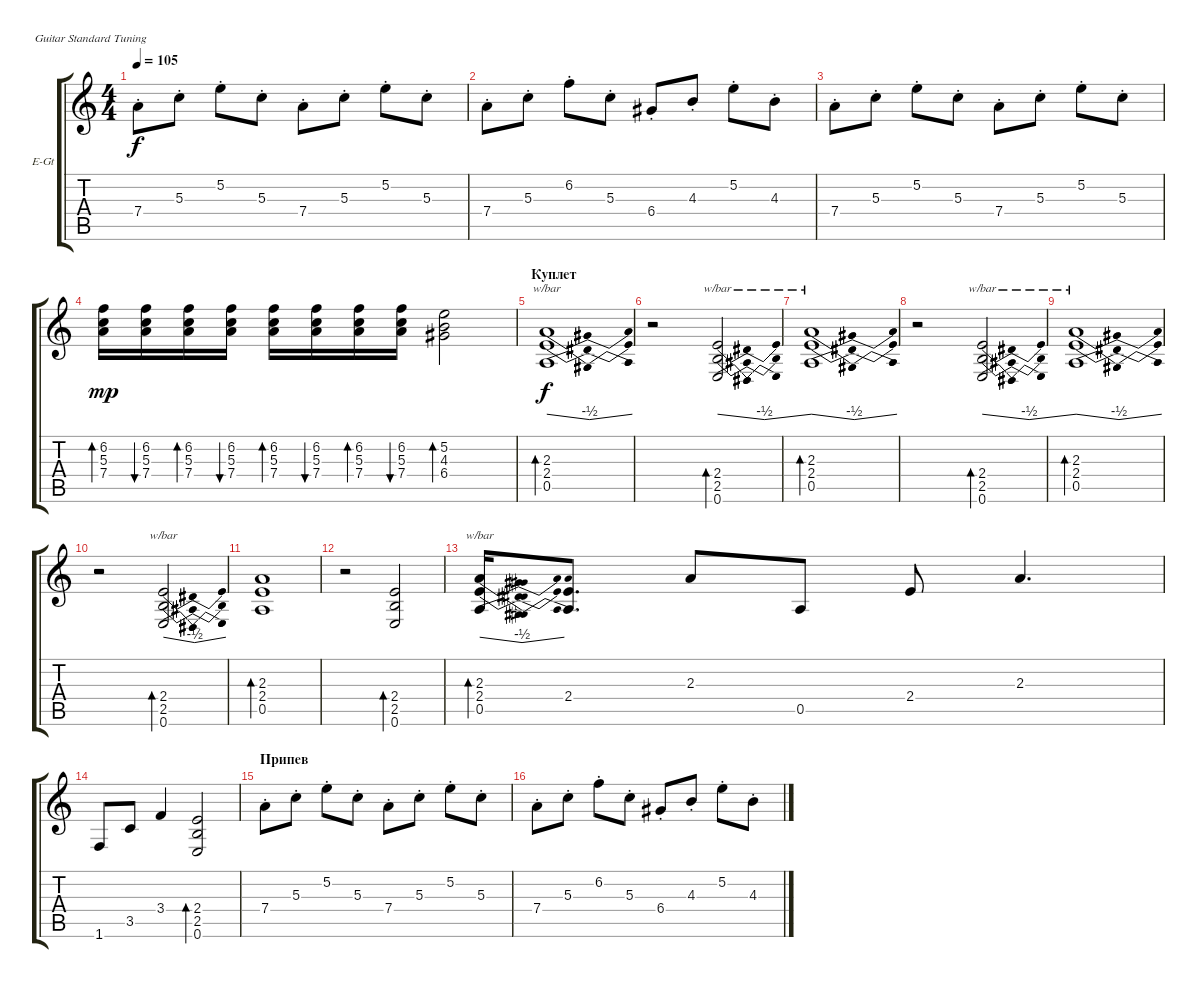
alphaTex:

\defaultSystemsLayout 4
\bracketExtendMode groupsimilarinstruments
\firstSystemTrackNameOrientation horizontal
\otherSystemsTrackNameOrientation horizontal
\track ("Г. Каспарян" "E-Gt") {mute instrument electricguitarclean}
\staff {score tabs}
\tuning (E4 B3 G3 D3 A2 E2)
\ts (4 4)
\tempo 105
\clef g2
\ks c
7.4{st}.8{dy f} 5.3{st}.8 5.2{st}.8 5.3{st}.8 7.4{st}.8 5.3{st}.8 5.2{st}.8 5.3{st}.8 |
7.4{st}.8 5.3{st}.8 6.2{st}.8 5.3{st}.8 6.4{st}.8 4.3{st}.8 5.2{st}.8 4.3{st}.8 |
7.4{st}.8 5.3{st}.8 5.2{st}.8 5.3{st}.8 7.4{st}.8 5.3{st}.8 5.2{st}.8 5.3{st}.8 |
(7.4 5.3 6.2).16{bd 32 dy mp} (7.4 5.3 6.2).16{bu 31} (7.4 5.3 6.2).16{bd 32} (7.4 5.3 6.2).16{bu 31} (7.4 5.3 6.2).16{bd 32} (7.4 5.3 6.2).16{bu 31} (7.4 5.3 6.2).16{bd 32} (7.4 5.3 6.2).16{bu 31} (6.4 4.3 5.2).2{bd 32} |
\section ("" "Куплет")
(0.5 2.4 2.3).1{tbe (dip default 21 0 24.599999999999998 -2 32.4 -2 35.4 0) bd 73 dy f} |
r.2 (0.6 2.5 2.4).2{tbe (dip default 21 0 24.599999999999998 -2 28.2 -2 30.599999999999998 0) bd 72} |
(0.5 2.4 2.3).1{tbe (dip default 22.2 0 25.8 -2 34.8 0) bd 73} |
r.2 (0.6 2.5 2.4).2{tbe (dip default 21 0 24.599999999999998 -2 28.2 -2 30.599999999999998 0) bd 72} |
(0.5 2.4 2.3).1{tbe (dip default 22.2 0 25.8 -2 34.8 0) bd 73} |
r.2 (0.6 2.5 2.4).2{tbe (dip default 21 0 24.599999999999998 -2 28.2 -2 30.599999999999998 0) bd 72} |
(0.5 2.4 2.3).1{bd 73} |
r.2 (0.6 2.5 2.4).2{bd 72} |
(0.5 2.4 2.3).16{tbe (dip default 22.2 0 25.8 -2 34.8 0) bd 73} (0.5{t} 2.4).8{d} 2.3.8 0.5.8 2.4.8 2.3.4{d} |
1.6.8 3.5.8 3.4.4 (0.6 2.5 2.4).2{bd 72} |
\section ("" "Припев")
7.4{st}.8 5.3{st}.8 5.2{st}.8 5.3{st}.8 7.4{st}.8 5.3{st}.8 5.2{st}.8 5.3{st}.8 |
7.4{st}.8 5.3{st}.8 6.2{st}.8 5.3{st}.8 6.4{st}.8 4.3{st}.8 5.2{st}.8 4.3{st}.8
